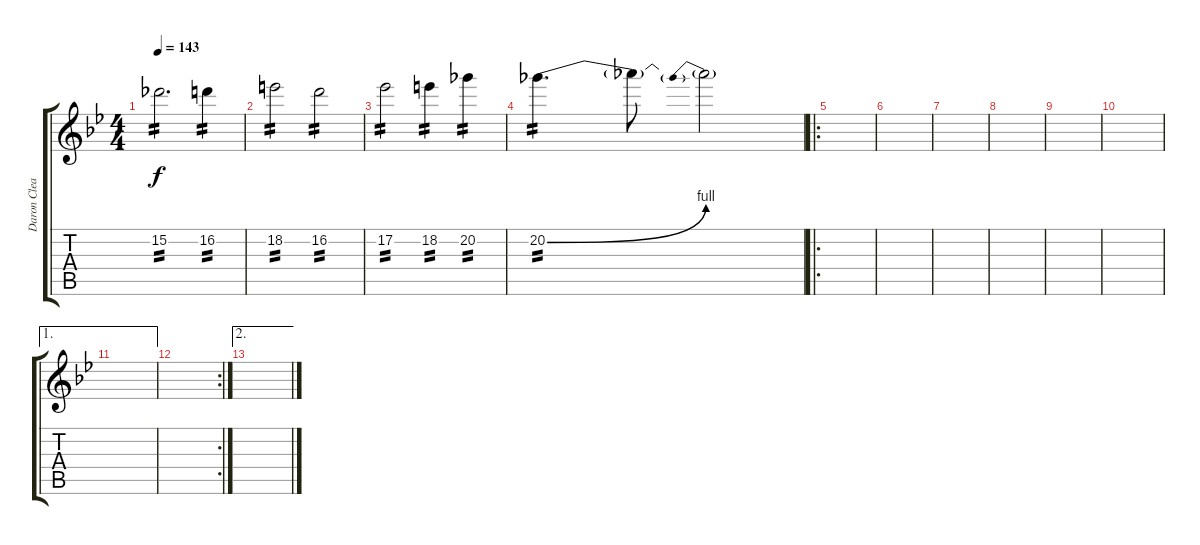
\track ("Daron Clean" "Daron Clea") {instrument electricguitarjazz}
\staff {score tabs}
\tuning (Eb4 Bb3 Gb3 Db3 Ab2 Db2) {hide}
\ts (4 4)
\tempo 143
\clef g2
\ks bb
15.2.2{d tp 2 dy f} 16.2.4{tp 2} |
18.2.2{tp 2} 16.2.2{tp 2} |
17.2.2{tp 2} 18.2.4{tp 2} 20.2.4{tp 2} |
20.2{be (bend 0 0 60 4)}.4{d tp 2} 20.2{t}.8 20.2{be (prebend 0 4 60 4) t}.2 |
\ro
|
|
|
|
|
|
\ae 1
|
\rc 2
|
\ae 2
